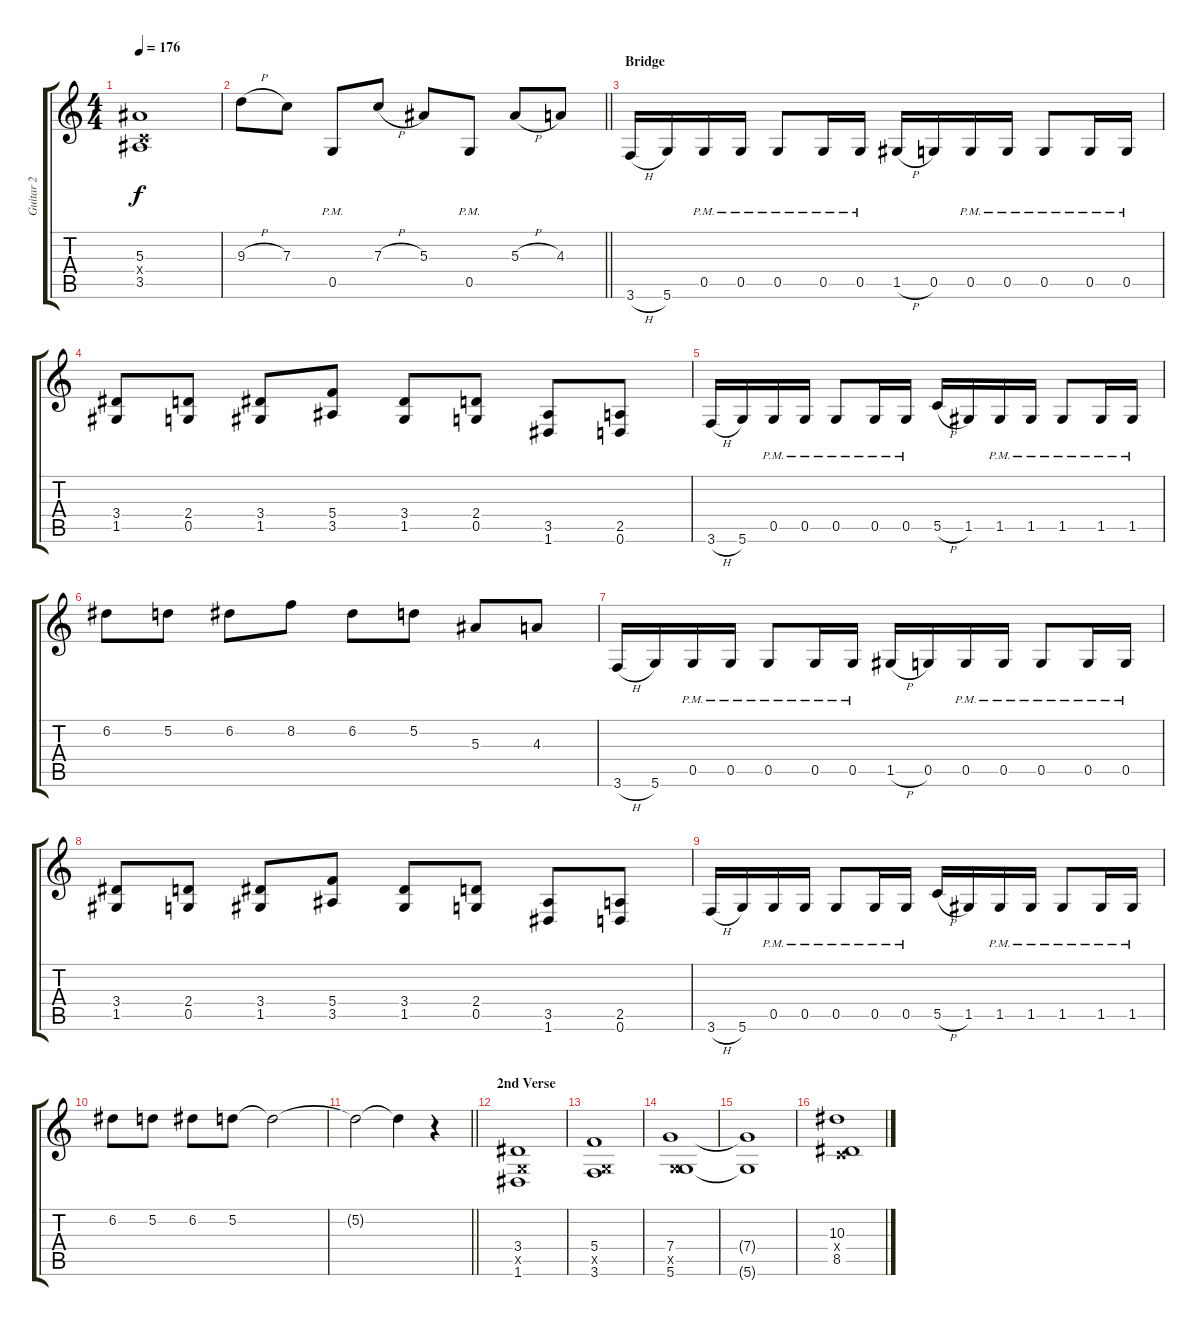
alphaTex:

\track ("Guitar 2" "Guitar 2") {instrument distortionguitar}
\staff {score tabs}
\tuning (D4 A3 F3 C3 G2 D2) {hide}
\ts (4 4)
\tempo 176
\clef g2
\ks c
(5.3 0.4{x} 3.5).1{dy f} |
\barLineRight lightlight
9.3{h}.8 7.3.8 0.5{pm}.8 7.3{h}.8 5.3.8 0.5{pm}.8 5.3{h}.8 4.3.8 |
\section ("" "Bridge")
3.6{h}.16 5.6.16 0.5{pm}.16 0.5{pm}.16 0.5{pm}.8 0.5{pm}.16 0.5{pm}.16 1.5{h}.16 0.5.16 0.5{pm}.16 0.5{pm}.16 0.5{pm}.8 0.5{pm}.16 0.5{pm}.16 |
(3.4 1.5).8 (2.4 0.5).8 (3.4 1.5).8 (5.4 3.5).8 (3.4 1.5).8 (2.4 0.5).8 (3.5 1.6).8 (2.5 0.6).8 |
3.6{h}.16 5.6.16 0.5{pm}.16 0.5{pm}.16 0.5{pm}.8 0.5{pm}.16 0.5{pm}.16 5.5{h}.16 1.5.16 1.5{pm}.16 1.5{pm}.16 1.5{pm}.8 1.5{pm}.16 1.5{pm}.16 |
6.2.8 5.2.8 6.2.8 8.2.8 6.2.8 5.2.8 5.3.8 4.3.8 |
3.6{h}.16 5.6.16 0.5{pm}.16 0.5{pm}.16 0.5{pm}.8 0.5{pm}.16 0.5{pm}.16 1.5{h}.16 0.5.16 0.5{pm}.16 0.5{pm}.16 0.5{pm}.8 0.5{pm}.16 0.5{pm}.16 |
(3.4 1.5).8 (2.4 0.5).8 (3.4 1.5).8 (5.4 3.5).8 (3.4 1.5).8 (2.4 0.5).8 (3.5 1.6).8 (2.5 0.6).8 |
3.6{h}.16 5.6.16 0.5{pm}.16 0.5{pm}.16 0.5{pm}.8 0.5{pm}.16 0.5{pm}.16 5.5{h}.16 1.5.16 1.5{pm}.16 1.5{pm}.16 1.5{pm}.8 1.5{pm}.16 1.5{pm}.16 |
6.2.8 5.2.8 6.2.8 5.2.8 5.2{t}.2 |
\barLineRight lightlight
5.2{t}.2 5.2{t}.4 r.4 |
\section ("" "2nd Verse")
(3.4 0.5{x} 1.6).1 |
(5.4 0.5{x} 3.6).1 |
(7.4 0.5{x} 5.6).1 |
(7.4{t} 5.6{t}).1 |
(10.3 0.4{x} 8.5).1
